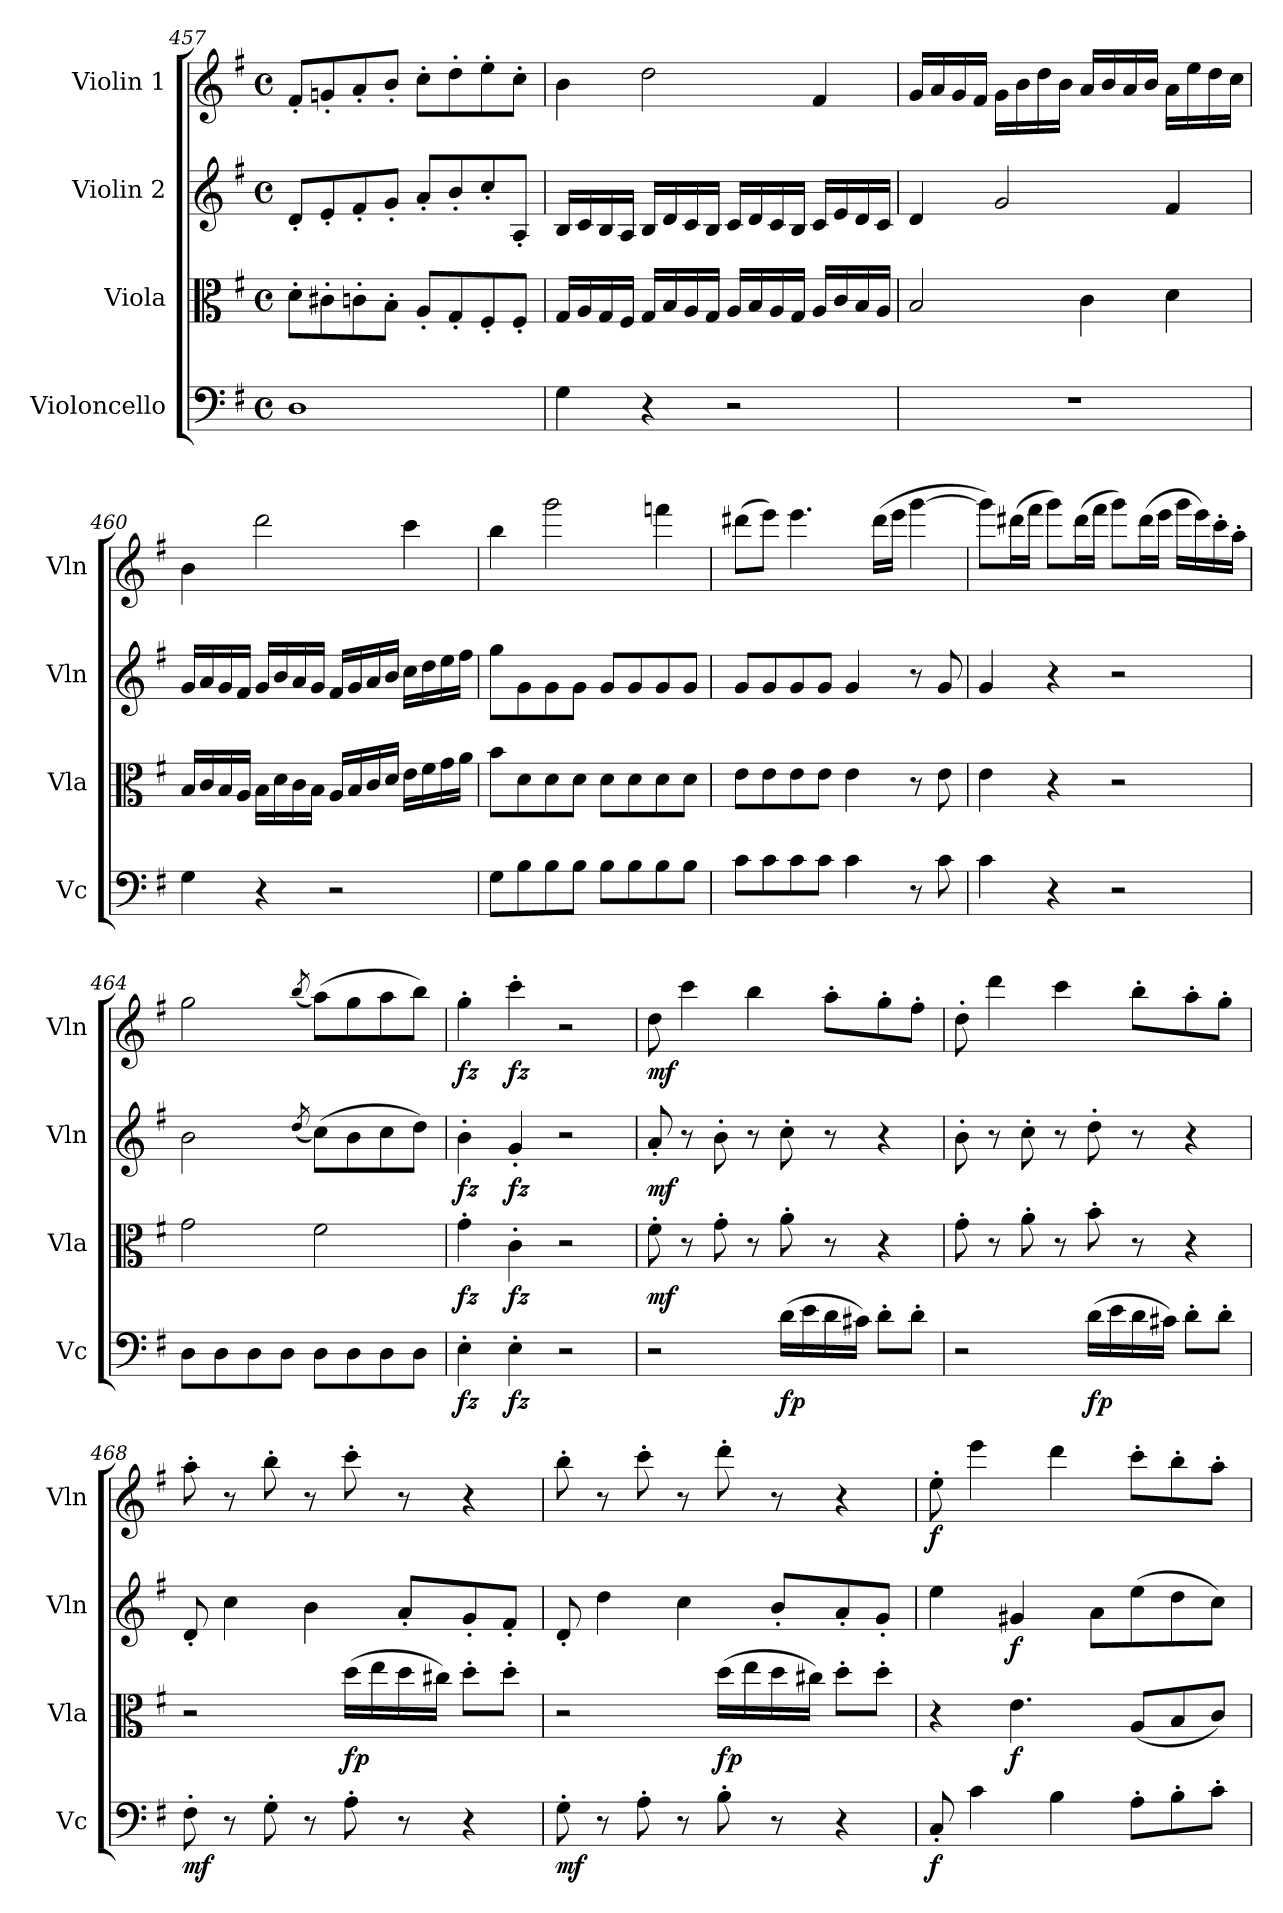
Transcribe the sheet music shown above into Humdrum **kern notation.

**kern	**dynam	**kern	**dynam	**kern	**dynam	**kern	**dynam
*part4	*part4	*part3	*part3	*part2	*part2	*part1	*part1
*staff4	*staff4	*staff3	*staff3	*staff2	*staff2	*staff1	*staff1
*I"Violoncello	*	*I"Viola	*	*I"Violin 2	*	*I"Violin 1	*
*I'Vc	*	*I'Vla	*	*I'Vln	*	*I'Vln	*
*clefF4	*	*clefC3	*	*clefG2	*	*clefG2	*
*k[f#]	*	*k[f#]	*	*k[f#]	*	*k[f#]	*
*M4/4	*	*M4/4	*	*M4/4	*	*M4/4	*
*met(c)	*	*met(c)	*	*met(c)	*	*met(c)	*
=457	=457	=457	=457	=457	=457	=457	=457
1D	.	8d'\L	.	8d'/L	.	8f#'/L	.
.	.	8c#X'\	.	8e'/	.	8gn'/	.
.	.	8cn'\	.	8f#'/	.	8a'/	.
.	.	8B'\J	.	8g'/J	.	8b'/J	.
.	.	8A'/L	.	8a'/L	.	8cc'\L	.
.	.	8G'/	.	8b'/	.	8dd'\	.
.	.	8F#'/	.	8cc'/	.	8ee'\	.
.	.	8F#'/J	.	8A'/J	.	8cc'\J	.
=458	=458	=458	=458	=458	=458	=458	=458
4G\	.	16G/LL	.	16B/LL	.	4b\	.
.	.	16A/	.	16c/	.	.	.
.	.	16G/	.	16B/	.	.	.
.	.	16F#/JJ	.	16A/JJ	.	.	.
4r	.	16G/LL	.	16B/LL	.	2dd\	.
.	.	16B/	.	16d/	.	.	.
.	.	16A/	.	16c/	.	.	.
.	.	16G/JJ	.	16B/JJ	.	.	.
2r	.	16A/LL	.	16c/LL	.	.	.
.	.	16B/	.	16d/	.	.	.
.	.	16A/	.	16c/	.	.	.
.	.	16G/JJ	.	16B/JJ	.	.	.
.	.	16A/LL	.	16c/LL	.	4f#/	.
.	.	16c/	.	16e/	.	.	.
.	.	16B/	.	16d/	.	.	.
.	.	16A/JJ	.	16c/JJ	.	.	.
!!LO:LB:g=z
=459	=459	=459	=459	=459	=459	=459	=459
1r	.	2B/	.	4d/	.	16g/LL	.
.	.	.	.	.	.	16a/	.
.	.	.	.	.	.	16g/	.
.	.	.	.	.	.	16f#/JJ	.
.	.	.	.	2g/	.	16g\LL	.
.	.	.	.	.	.	16b\	.
.	.	.	.	.	.	16dd\	.
.	.	.	.	.	.	16b\JJ	.
.	.	4c\	.	.	.	16a/LL	.
.	.	.	.	.	.	16b/	.
.	.	.	.	.	.	16a/	.
.	.	.	.	.	.	16b/JJ	.
.	.	4d\	.	4f#/	.	16a\LL	.
.	.	.	.	.	.	16ee\	.
.	.	.	.	.	.	16dd\	.
.	.	.	.	.	.	16cc\JJ	.
=460	=460	=460	=460	=460	=460	=460	=460
4G\	.	16B/LL	.	16g/LL	.	4b\	.
.	.	16c/	.	16a/	.	.	.
.	.	16B/	.	16g/	.	.	.
.	.	16A/JJ	.	16f#/JJ	.	.	.
4r	.	16B\LL	.	16g/LL	.	2ddd\	.
.	.	16d\	.	16b/	.	.	.
.	.	16c\	.	16a/	.	.	.
.	.	16B\JJ	.	16g/JJ	.	.	.
2r	.	16A/LL	.	16f#/LL	.	.	.
.	.	16B/	.	16g/	.	.	.
.	.	16c/	.	16a/	.	.	.
.	.	16d/JJ	.	16b/JJ	.	.	.
.	.	16e\LL	.	16cc\LL	.	4ccc\	.
.	.	16f#\	.	16dd\	.	.	.
.	.	16g\	.	16ee\	.	.	.
.	.	16a\JJ	.	16ff#\JJ	.	.	.
=461	=461	=461	=461	=461	=461	=461	=461
8G\L	.	8b\L	.	8gg\L	.	4bb\	.
8B\	.	8d\	.	8g\	.	.	.
8B\	.	8d\	.	8g\	.	2ggg\	.
8B\J	.	8d\J	.	8g\J	.	.	.
8B\L	.	8d\L	.	8g/L	.	.	.
8B\	.	8d\	.	8g/	.	.	.
8B\	.	8d\	.	8g/	.	4fffn\	.
8B\J	.	8d\J	.	8g/J	.	.	.
!!LO:PB:g=z
=462	=462	=462	=462	=462	=462	=462	=462
8c\L	.	8e\L	.	8g/L	.	(>8ddd#X\L	.
8c\	.	8e\	.	8g/	.	8eee\J)	.
8c\	.	8e\	.	8g/	.	4.eee\	.
8c\J	.	8e\J	.	8g/J	.	.	.
4c\	.	4e\	.	4g/	.	.	.
.	.	.	.	.	.	(>16ddd#\LL	.
.	.	.	.	.	.	16eee\JJ	.
8r	.	8r	.	8r	.	[4ggg\	.
8c\	.	8e\	.	8g/	.	.	.
=463	=463	=463	=463	=463	=463	=463	=463
4c\	.	4e\	.	4g/	.	8ggg\L])	.
.	.	.	.	.	.	(>16ddd#X\L	.
.	.	.	.	.	.	16fff#\JJ	.
4r	.	4r	.	4r	.	8ggg\L)	.
.	.	.	.	.	.	(>16ddd#\L	.
.	.	.	.	.	.	16fff#\JJ	.
2r	.	2r	.	2r	.	8ggg\L)	.
.	.	.	.	.	.	(>16ddd#\L	.
.	.	.	.	.	.	16eee\JJ	.
.	.	.	.	.	.	16ggg\LL	.
.	.	.	.	.	.	16eee\)	.
.	.	.	.	.	.	16ccc'\	.
.	.	.	.	.	.	16aa'\JJ	.
=464	=464	=464	=464	=464	=464	=464	=464
8D\L	.	2g\	.	2b\	.	2gg\	.
8D\	.	.	.	.	.	.	.
8D\	.	.	.	.	.	.	.
8D\J	.	.	.	.	.	.	.
.	.	.	.	(<8qdd/	.	(<8qbb/	.
8D\L	.	2f#\	.	(>8cc\L)	.	(>8aa\L)	.
8D\	.	.	.	8b\	.	8gg\	.
8D\	.	.	.	8cc\	.	8aa\	.
8D\J	.	.	.	8dd\J)	.	8bb\J)	.
=465	=465	=465	=465	=465	=465	=465	=465
!	!LO:DY:b	!	!LO:DY:b	!	!LO:DY:b	!	!LO:DY:b
4E'\	fz	4g'\	fz	4b'\	fz	4gg'\	fz
!	!LO:DY:b	!	!LO:DY:b	!	!LO:DY:b	!	!LO:DY:b
4E'\	fz	4c'\	fz	4g'/	fz	4ccc'\	fz
2r	.	2r	.	2r	.	2r	.
!!LO:PB:g=z
=466	=466	=466	=466	=466	=466	=466	=466
!	!	!	!LO:DY:b	!	!LO:DY:b	!	!LO:DY:b
2r	.	8f#'\	mf	8a'/	mf	8dd\	mf
.	.	8r	.	8r	.	4ccc\	.
.	.	8g'\	.	8b'\	.	.	.
.	.	8r	.	8r	.	4bb\	.
!	!LO:DY:b	!	!	!	!	!	!
(>16d\LL	fp	8a'\	.	8cc'\	.	.	.
16e\	.	.	.	.	.	.	.
16d\	.	8r	.	8r	.	8aa'\L	.
16c#X\JJ)	.	.	.	.	.	.	.
8d'\L	.	4r	.	4r	.	8gg'\	.
8d'\J	.	.	.	.	.	8ff#'\J	.
=467	=467	=467	=467	=467	=467	=467	=467
2r	.	8g'\	.	8b'\	.	8dd'\	.
.	.	8r	.	8r	.	4ddd\	.
.	.	8a'\	.	8cc'\	.	.	.
.	.	8r	.	8r	.	4ccc\	.
!	!LO:DY:b	!	!	!	!	!	!
(>16d\LL	fp	8b'\	.	8dd'\	.	.	.
16e\	.	.	.	.	.	.	.
16d\	.	8r	.	8r	.	8bb'\L	.
16c#X\JJ)	.	.	.	.	.	.	.
8d'\L	.	4r	.	4r	.	8aa'\	.
8d'\J	.	.	.	.	.	8gg'\J	.
=468	=468	=468	=468	=468	=468	=468	=468
!	!LO:DY:b	!	!	!	!	!	!
8F#'\	mf	2r	.	8d'/	.	8aa'\	.
8r	.	.	.	4cc\	.	8r	.
8G'\	.	.	.	.	.	8bb'\	.
8r	.	.	.	4b\	.	8r	.
!	!	!	!LO:DY:b	!	!	!	!
8A'\	.	(>16dd\LL	fp	.	.	8ccc'\	.
.	.	16ee\	.	.	.	.	.
8r	.	16dd\	.	8a'/L	.	8r	.
.	.	16cc#X\JJ)	.	.	.	.	.
4r	.	8dd'\L	.	8g'/	.	4r	.
.	.	8dd'\J	.	8f#'/J	.	.	.
=469	=469	=469	=469	=469	=469	=469	=469
!	!LO:DY:b	!	!	!	!	!	!
8G'\	mf	2r	.	8d'/	.	8bb'\	.
8r	.	.	.	4dd\	.	8r	.
8A'\	.	.	.	.	.	8ccc'\	.
8r	.	.	.	4cc\	.	8r	.
!	!	!	!LO:DY:b	!	!	!	!
8B'\	.	(>16dd\LL	fp	.	.	8ddd'\	.
.	.	16ee\	.	.	.	.	.
8r	.	16dd\	.	8b'/L	.	8r	.
.	.	16cc#X\JJ)	.	.	.	.	.
4r	.	8dd'\L	.	8a'/	.	4r	.
.	.	8dd'\J	.	8g'/J	.	.	.
!!LO:LB:g=z
=470	=470	=470	=470	=470	=470	=470	=470
!	!LO:DY:b	!	!	!	!	!	!LO:DY:b
8C'/	f	4r	.	4ee\	.	8ee'\	f
4c\	.	.	.	.	.	4eee\	.
!	!	!	!LO:DY:b	!	!LO:DY:b	!	!
.	.	4.e\	f	4g#X/	f	.	.
4B\	.	.	.	.	.	4ddd\	.
.	.	.	.	8a\L	.	.	.
8A'\L	.	(<8A/L	.	(>8ee\	.	8ccc'\L	.
8B'\	.	8B/	.	8dd\	.	8bb'\	.
8c'\J	.	8c/J)	.	8cc\J)	.	8aa'\J	.
=	=	=	=	=	=	=	=
*-	*-	*-	*-	*-	*-	*-	*-
